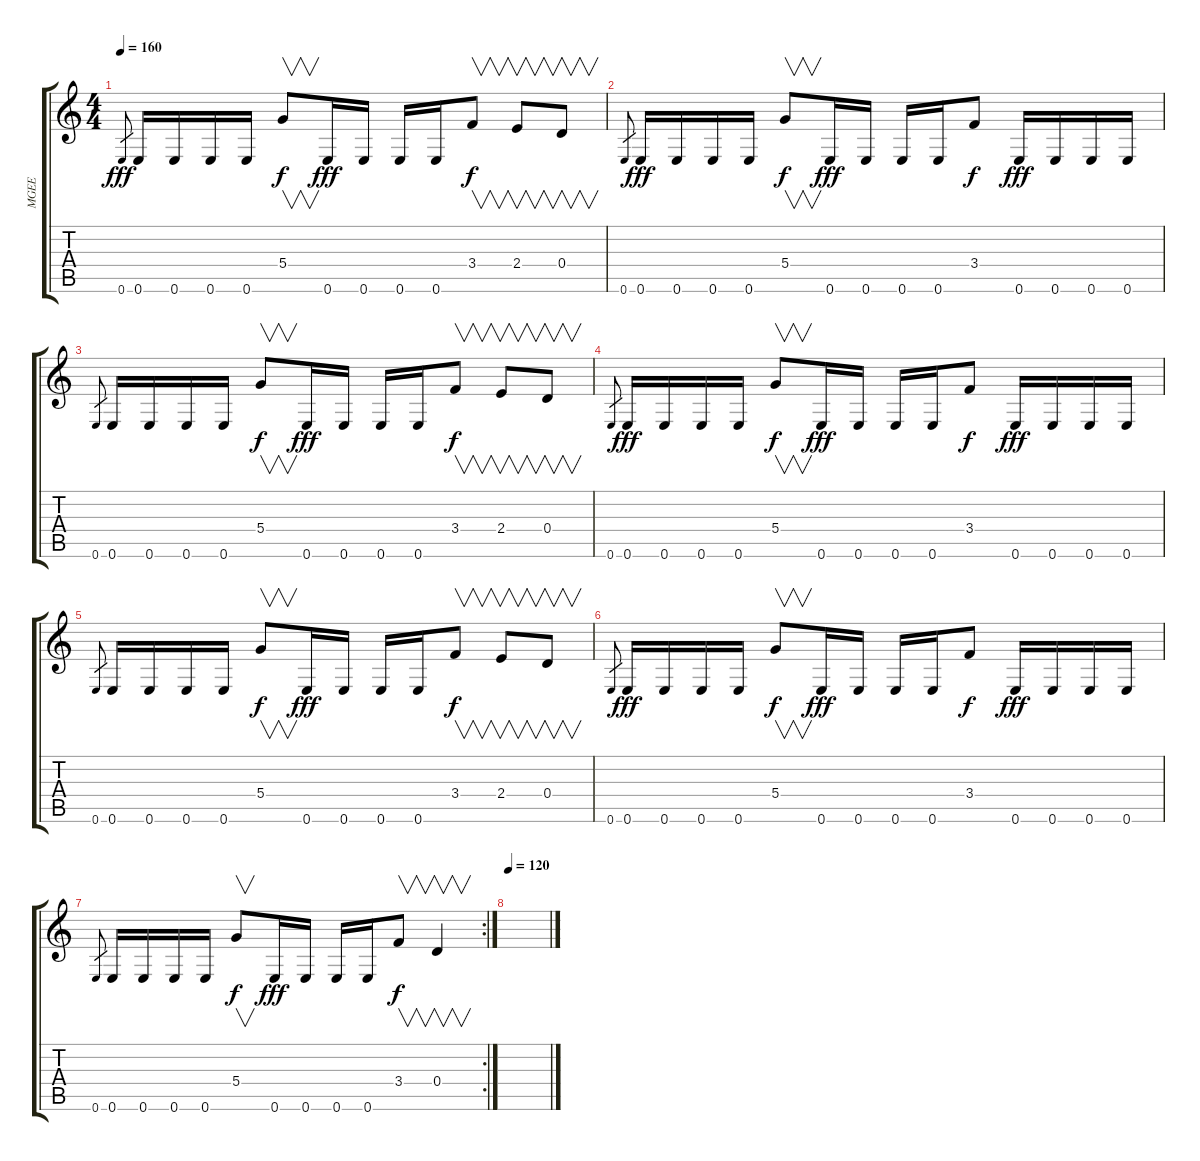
\track ("MGEE" "MGEE") {instrument distortionguitar}
\staff {score tabs}
\tuning (E4 B3 G3 D3 A2 E2) {hide}
\ts (4 4)
\tempo 160
\clef g2
\ks c
0.6.8{gr dy fff} 0.6.16 0.6.16 0.6.16 0.6.16 5.4.8{v dy f} 0.6.16{dy fff} 0.6.16 0.6.16 0.6.16 3.4.8{v dy f} 2.4.8{v} 0.4.8{v} |
0.6.8{gr} 0.6.16{dy fff} 0.6.16 0.6.16 0.6.16 5.4.8{v dy f} 0.6.16{dy fff} 0.6.16 0.6.16 0.6.16 3.4.8{dy f} 0.6.16{dy fff} 0.6.16 0.6.16 0.6.16 |
0.6.8{gr} 0.6.16 0.6.16 0.6.16 0.6.16 5.4.8{v dy f} 0.6.16{dy fff} 0.6.16 0.6.16 0.6.16 3.4.8{v dy f} 2.4.8{v} 0.4.8{v} |
0.6.8{gr} 0.6.16{dy fff} 0.6.16 0.6.16 0.6.16 5.4.8{v dy f} 0.6.16{dy fff} 0.6.16 0.6.16 0.6.16 3.4.8{dy f} 0.6.16{dy fff} 0.6.16 0.6.16 0.6.16 |
0.6.8{gr} 0.6.16 0.6.16 0.6.16 0.6.16 5.4.8{v dy f} 0.6.16{dy fff} 0.6.16 0.6.16 0.6.16 3.4.8{v dy f} 2.4.8{v} 0.4.8{v} |
0.6.8{gr} 0.6.16{dy fff} 0.6.16 0.6.16 0.6.16 5.4.8{v dy f} 0.6.16{dy fff} 0.6.16 0.6.16 0.6.16 3.4.8{dy f} 0.6.16{dy fff} 0.6.16 0.6.16 0.6.16 |
\rc 2
0.6.8{gr} 0.6.16 0.6.16 0.6.16 0.6.16 5.4.8{v dy f} 0.6.16{dy fff} 0.6.16 0.6.16 0.6.16 3.4.8{v dy f} 0.4.4{v} |
\tempo 120
